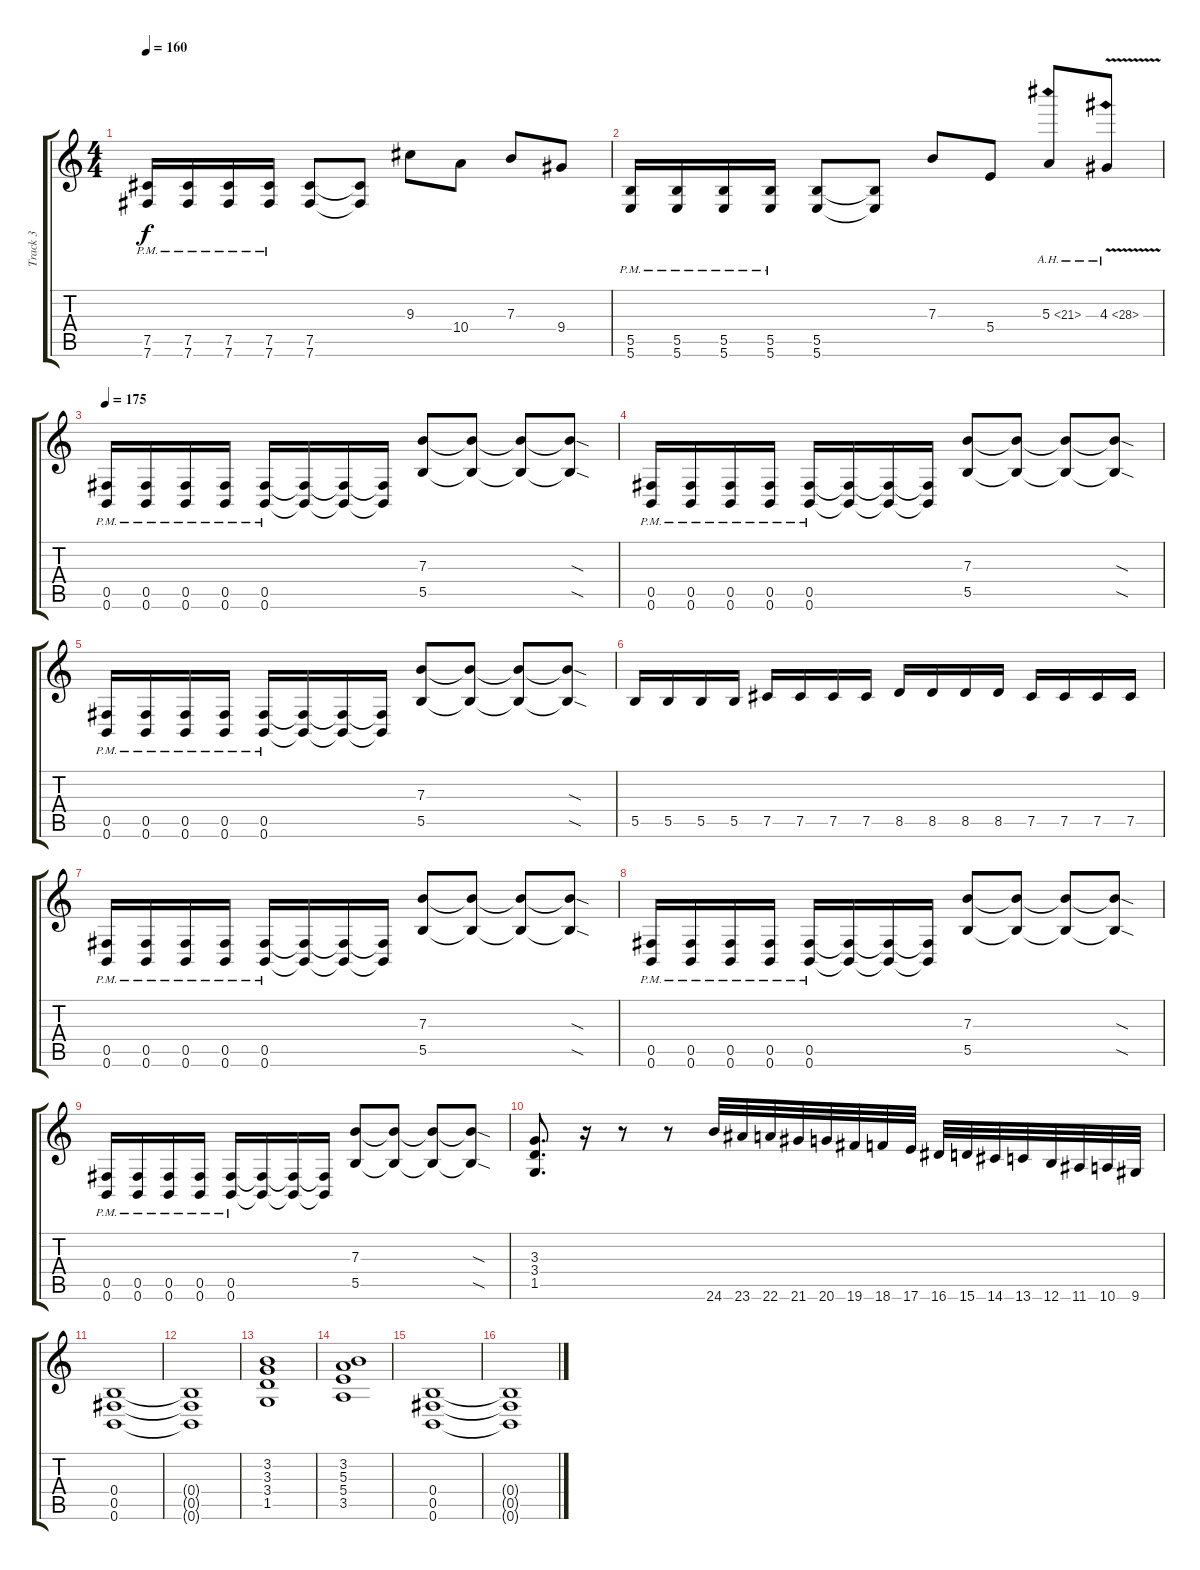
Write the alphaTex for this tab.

\track ("Track 3" "Track 3") {instrument distortionguitar}
\staff {score tabs}
\tuning (Db4 Ab3 E3 B2 Gb2 B1) {hide}
\ts (4 4)
\tempo 160
\clef g2
\ks c
(7.5{pm} 7.6{pm}).16{dy f} (7.5{pm} 7.6{pm}).16 (7.5{pm} 7.6{pm}).16 (7.5{pm} 7.6{pm}).16 (7.5 7.6).8 (7.5{t} 7.6{t}).8 9.3.8 10.4.8 7.3.8 9.4.8 |
(5.5{pm} 5.6{pm}).16 (5.5{pm} 5.6{pm}).16 (5.5{pm} 5.6{pm}).16 (5.5{pm} 5.6{pm}).16 (5.5 5.6).8 (5.5{t} 5.6{t}).8 7.3.8 5.4.8 5.3{ah 16}.8 4.3{ah 24 v}.8 |
\tempo 175
(0.5{pm} 0.6{pm}).16 (0.5{pm} 0.6{pm}).16 (0.5{pm} 0.6{pm}).16 (0.5{pm} 0.6{pm}).16 (0.5{pm} 0.6{pm}).16 (0.5{t} 0.6{t}).16 (0.5{t} 0.6{t}).16 (0.5{t} 0.6{t}).16 (7.3 5.5).8 (7.3{t} 5.5{t}).8 (7.3{t} 5.5{t}).8 (7.3{sod t} 5.5{sod t}).8 |
(0.5{pm} 0.6{pm}).16 (0.5{pm} 0.6{pm}).16 (0.5{pm} 0.6{pm}).16 (0.5{pm} 0.6{pm}).16 (0.5{pm} 0.6{pm}).16 (0.5{t} 0.6{t}).16 (0.5{t} 0.6{t}).16 (0.5{t} 0.6{t}).16 (7.3 5.5).8 (7.3{t} 5.5{t}).8 (7.3{t} 5.5{t}).8 (7.3{sod t} 5.5{sod t}).8 |
(0.5{pm} 0.6{pm}).16 (0.5{pm} 0.6{pm}).16 (0.5{pm} 0.6{pm}).16 (0.5{pm} 0.6{pm}).16 (0.5{pm} 0.6{pm}).16 (0.5{t} 0.6{t}).16 (0.5{t} 0.6{t}).16 (0.5{t} 0.6{t}).16 (7.3 5.5).8 (7.3{t} 5.5{t}).8 (7.3{t} 5.5{t}).8 (7.3{sod t} 5.5{sod t}).8 |
5.5.16 5.5.16 5.5.16 5.5.16 7.5.16 7.5.16 7.5.16 7.5.16 8.5.16 8.5.16 8.5.16 8.5.16 7.5.16 7.5.16 7.5.16 7.5.16 |
(0.5{pm} 0.6{pm}).16 (0.5{pm} 0.6{pm}).16 (0.5{pm} 0.6{pm}).16 (0.5{pm} 0.6{pm}).16 (0.5{pm} 0.6{pm}).16 (0.5{t} 0.6{t}).16 (0.5{t} 0.6{t}).16 (0.5{t} 0.6{t}).16 (7.3 5.5).8 (7.3{t} 5.5{t}).8 (7.3{t} 5.5{t}).8 (7.3{sod t} 5.5{sod t}).8 |
(0.5{pm} 0.6{pm}).16 (0.5{pm} 0.6{pm}).16 (0.5{pm} 0.6{pm}).16 (0.5{pm} 0.6{pm}).16 (0.5{pm} 0.6{pm}).16 (0.5{t} 0.6{t}).16 (0.5{t} 0.6{t}).16 (0.5{t} 0.6{t}).16 (7.3 5.5).8 (7.3{t} 5.5{t}).8 (7.3{t} 5.5{t}).8 (7.3{sod t} 5.5{sod t}).8 |
(0.5{pm} 0.6{pm}).16 (0.5{pm} 0.6{pm}).16 (0.5{pm} 0.6{pm}).16 (0.5{pm} 0.6{pm}).16 (0.5{pm} 0.6{pm}).16 (0.5{t} 0.6{t}).16 (0.5{t} 0.6{t}).16 (0.5{t} 0.6{t}).16 (7.3 5.5).8 (7.3{t} 5.5{t}).8 (7.3{t} 5.5{t}).8 (7.3{sod t} 5.5{sod t}).8 |
(3.3 3.4 1.5).8{d} r.16 r.8 r.8 24.6.32{instrument guitarfretnoise} 23.6.32 22.6.32 21.6.32 20.6.32 19.6.32 18.6.32 17.6.32 16.6.32 15.6.32 14.6.32 13.6.32 12.6.32 11.6.32 10.6.32 9.6.32 |
(0.4 0.5 0.6).1{instrument distortionguitar} |
(0.4{t} 0.5{t} 0.6{t}).1 |
(3.2 3.3 3.4 1.5).1 |
(3.2 5.3 5.4 3.5).1 |
(0.4 0.5 0.6).1 |
(0.4{t} 0.5{t} 0.6{t}).1
